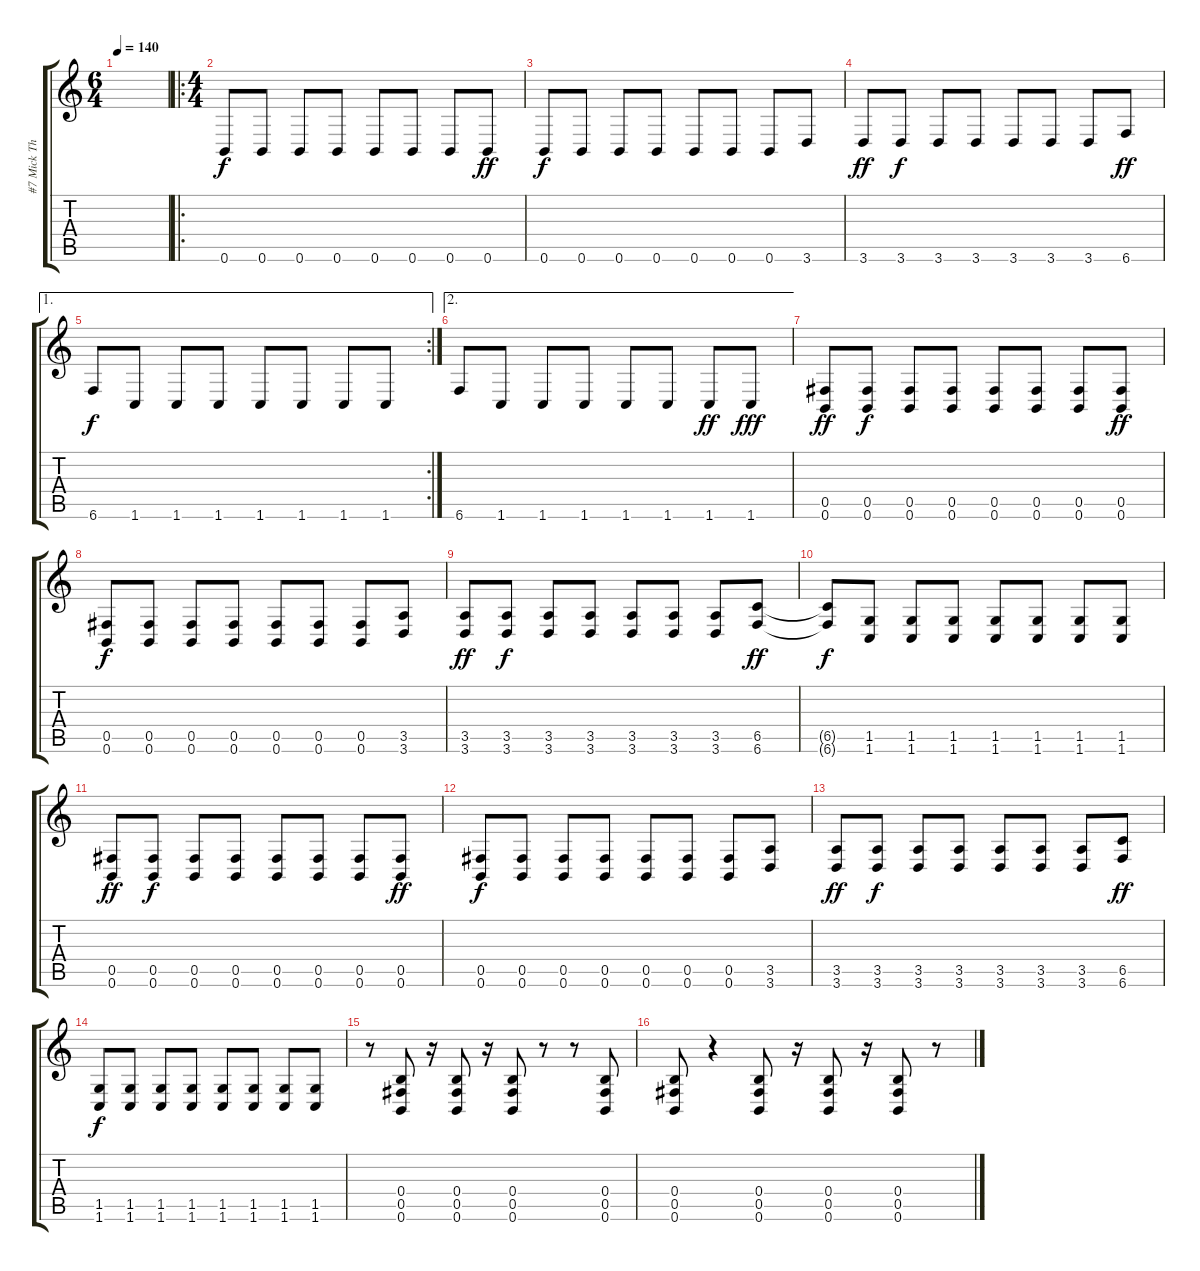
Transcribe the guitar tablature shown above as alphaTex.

\track ("#7 Mick Thompson" "#7 Mick Th") {instrument distortionguitar}
\staff {score tabs}
\tuning (Db4 Ab3 E3 B2 Gb2 B1) {hide}
\ts (6 4)
\tempo 140
\clef g2
\ks c
|
\ro
\ts (4 4)
0.6.8{volume 12 instrument distortionguitar} 0.6.8{dy f} 0.6.8 0.6.8 0.6.8 0.6.8 0.6.8 0.6.8{dy ff} |
0.6.8{dy f} 0.6.8 0.6.8 0.6.8 0.6.8 0.6.8 0.6.8 3.6.8 |
3.6.8{dy ff} 3.6.8{dy f} 3.6.8 3.6.8 3.6.8 3.6.8 3.6.8 6.6.8{dy ff} |
\ae 1
\rc 2
6.6.8{dy f} 1.6.8 1.6.8 1.6.8 1.6.8 1.6.8 1.6.8 1.6.8 |
\ae 2
6.6.8 1.6.8 1.6.8 1.6.8 1.6.8 1.6.8 1.6.8{dy ff} 1.6.8{dy fff} |
(0.5 0.6).8{dy ff volume 16 instrument distortionguitar} (0.5 0.6).8{dy f} (0.5 0.6).8 (0.5 0.6).8 (0.5 0.6).8 (0.5 0.6).8 (0.5 0.6).8 (0.5 0.6).8{dy ff} |
(0.5 0.6).8{dy f} (0.5 0.6).8 (0.5 0.6).8 (0.5 0.6).8 (0.5 0.6).8 (0.5 0.6).8 (0.5 0.6).8 (3.5 3.6).8 |
(3.5 3.6).8{dy ff} (3.5 3.6).8{dy f} (3.5 3.6).8 (3.5 3.6).8 (3.5 3.6).8 (3.5 3.6).8 (3.5 3.6).8 (6.5 6.6).8{dy ff} |
(6.5{t} 6.6{t}).8{dy f} (1.5 1.6).8 (1.5 1.6).8 (1.5 1.6).8 (1.5 1.6).8 (1.5 1.6).8 (1.5 1.6).8 (1.5 1.6).8 |
(0.5 0.6).8{dy ff} (0.5 0.6).8{dy f} (0.5 0.6).8 (0.5 0.6).8 (0.5 0.6).8 (0.5 0.6).8 (0.5 0.6).8 (0.5 0.6).8{dy ff} |
(0.5 0.6).8{dy f} (0.5 0.6).8 (0.5 0.6).8 (0.5 0.6).8 (0.5 0.6).8 (0.5 0.6).8 (0.5 0.6).8 (3.5 3.6).8 |
(3.5 3.6).8{dy ff} (3.5 3.6).8{dy f} (3.5 3.6).8 (3.5 3.6).8 (3.5 3.6).8 (3.5 3.6).8 (3.5 3.6).8 (6.5 6.6).8{dy ff} |
(1.5 1.6).8{dy f} (1.5 1.6).8 (1.5 1.6).8 (1.5 1.6).8 (1.5 1.6).8 (1.5 1.6).8 (1.5 1.6).8 (1.5 1.6).8 |
r.8 (0.4 0.5 0.6).8 r.16 (0.4 0.5 0.6).8 r.16 (0.4 0.5 0.6).8 r.8 r.8 (0.4 0.5 0.6).8 |
(0.4 0.5 0.6).8 r.4 (0.4 0.5 0.6).8 r.16 (0.4 0.5 0.6).8 r.16 (0.4 0.5 0.6).8 r.8
